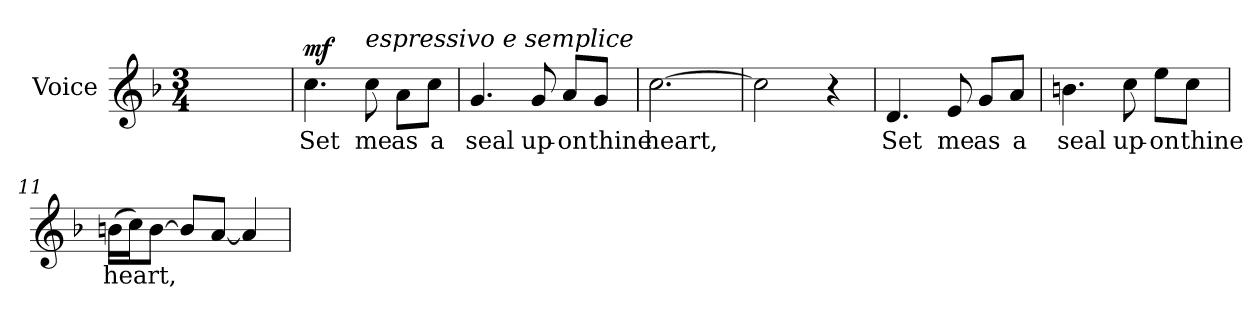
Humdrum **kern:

**kern	**text	**dynam
*part1	*part1	*part1
*staff1	*staff1	*staff1
*I"Voice	*	*
*I'Vo.	*	*
*clefG2	*	*
*k[b-]	*	*
*M3/4	*	*
=1	=1	=1
2.ryy	.	.
=5	=5	=5
!	!	!LO:DY:a
4.cc\	Set	mf
!LO:TX:a:i:t=espressivo e semplice	!	!
8cc\	me	.
8a\L	as	.
8cc\J	a	.
=6	=6	=6
4.g/	seal	.
8g/	up-	.
8a/L	-on	.
8g/J	thine	.
=7	=7	=7
[2.cc\	heart,	.
=8	=8	=8
2cc\]	.	.
4r	.	.
=9	=9	=9
4.d/	Set	.
8e/	me	.
8g/L	as	.
8a/J	a	.
=10	=10	=10
4.bn\	seal	.
8cc\	up-	.
8ee\L	-on	.
8cc\J	thine	.
!!LO:LB:g=z
=11	=11	=11
(>16bn\LL	heart,	.
16cc\J)	.	.
[8b\J	.	.
8b/L]	.	.
[8a/J	.	.
4a/]	.	.
=	=	=
*-	*-	*-
